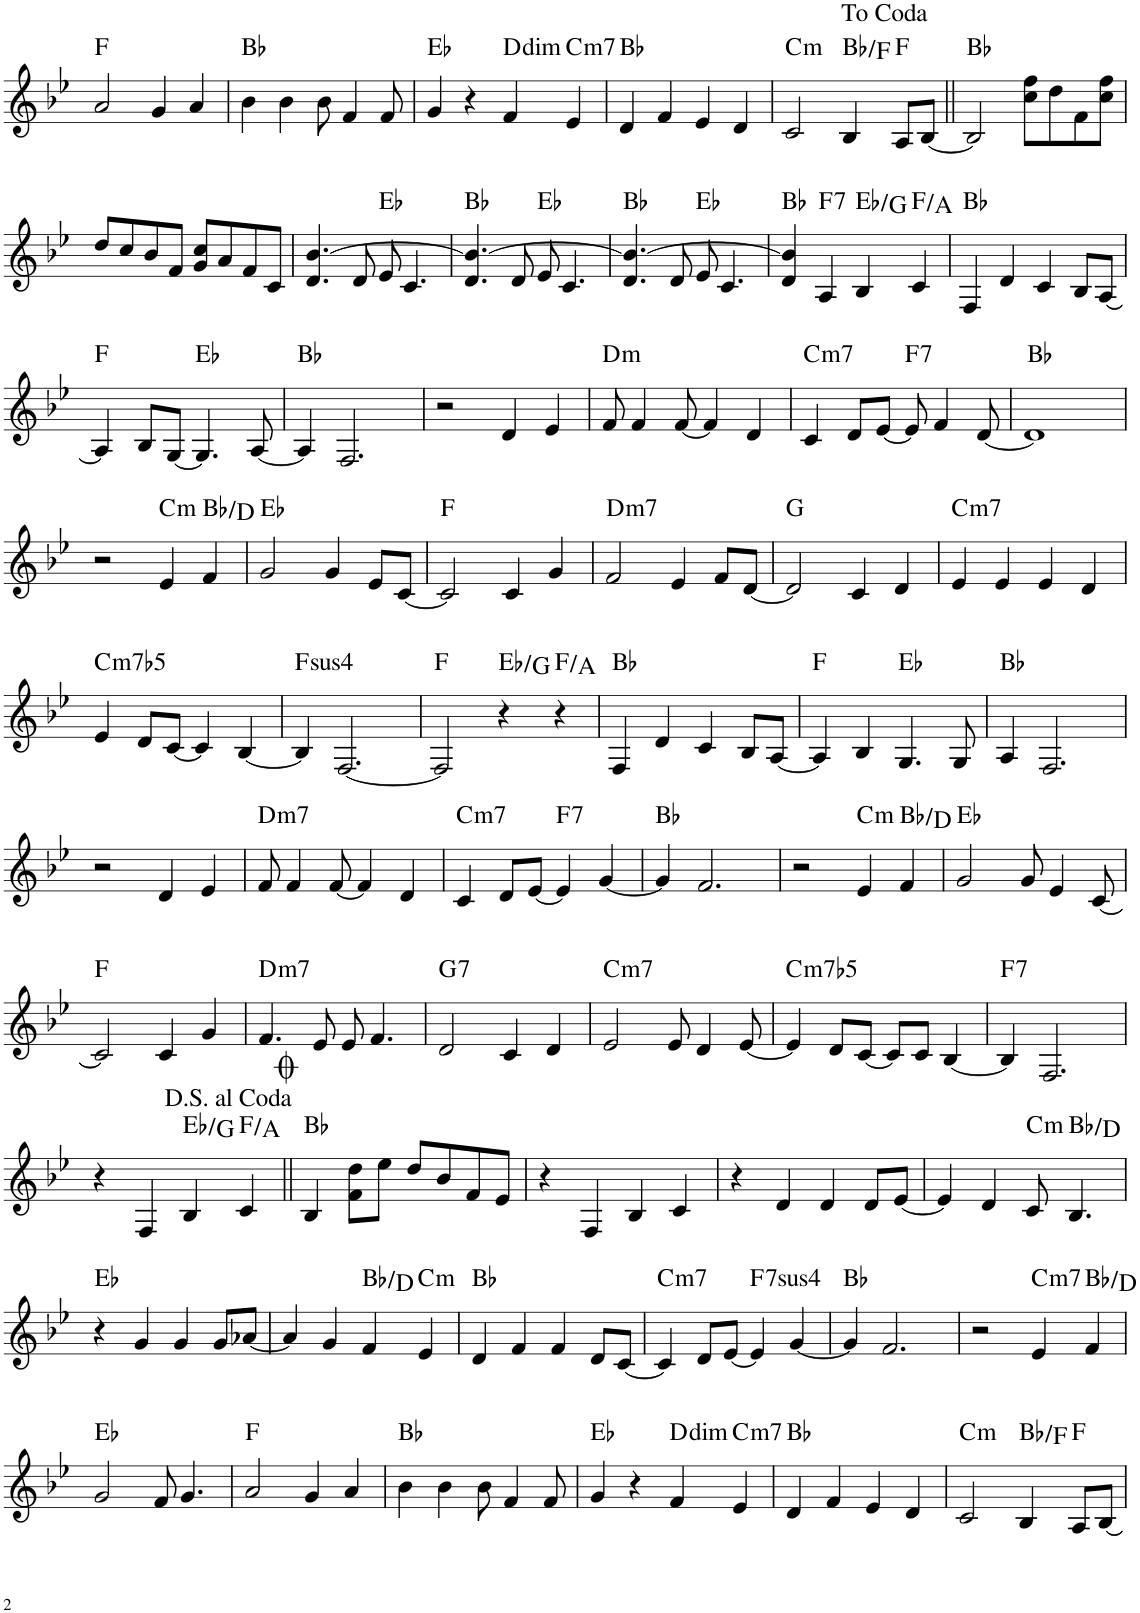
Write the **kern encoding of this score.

**kern	**harte
*part1	*part1
*staff1	*
*I"Piano	*
*I'Pno.	*
!!LO:PB:g=z
*clefG2	*
*k[b-e-]	*
*M4/4	*
=55	=55
2a/	F:maj
4g/	.
4a/	.
=56	=56
4b-\	Bb:maj
4b-\	.
8b-\	.
4f/	.
8f/	.
=57	=57
4g/	Eb:maj
4r	.
!	!LO:H:kt=dim
4f/	D:dim
!	!LO:H:kt=m7
4e-/	C:min7
=58	=58
4d/	Bb:maj
4f/	.
4e-/	.
4d/	.
=59	=59
!	!LO:H:kt=m
2c/	C:min
4B-/	Bb:maj/5
8A/L	F:maj
[8B-/J	.
=60||	=60||
2B-/]	Bb:maj
8cc\ 8ff\L	.
8dd\	.
8f\	.
8cc\ 8ff\J	.
!!LO:LB:g=z
=61	=61
8dd/L	.
8cc/	.
8b-/	.
8f/J	.
8g/ 8cc/L	.
8a/	.
8f/	.
8c/J	.
=62	=62
4.d/ [4.b-/	.
8d/	.
8e-/	Eb:maj
4.c/	.
=63	=63
4.d/ 4.b-/_	Bb:maj
8d/	.
8e-/	Eb:maj
4.c/	.
=64	=64
4.d/ 4.b-/_	Bb:maj
8d/	.
8e-/	Eb:maj
4.c/	.
=65	=65
4d/ 4b-/]	Bb:maj
!	!LO:H:kt=7
4A/	F:7
4B-/	Eb:maj/3
4c/	F:maj/3
=66	=66
4F/	Bb:maj
4d/	.
4c/	.
8B-/L	.
[8A/J	.
!!LO:LB:g=z
=67	=67
4A/]	F:maj
8B-/L	.
[8G/J	.
4.G/]	Eb:maj
[8A/	.
=68	=68
4A/]	Bb:maj
2.F/	.
=69	=69
2r	.
4d/	.
4e-/	.
=70	=70
!	!LO:H:kt=m
8f/	D:min
4f/	.
[8f/	.
4f/]	.
4d/	.
=71	=71
!	!LO:H:kt=m7
4c/	C:min7
8d/L	.
[8e-/J	.
!	!LO:H:kt=7
8e-/]	F:7
4f/	.
[8d/	.
=72	=72
1d]	Bb:maj
!!LO:LB:g=z
=73	=73
2r	.
!	!LO:H:kt=m
4e-/	C:min
4f/	Bb:maj/3
=74	=74
2g/	Eb:maj
4g/	.
8e-/L	.
[8c/J	.
=75	=75
2c/]	F:maj
4c/	.
4g/	.
=76	=76
!	!LO:H:kt=m7
2f/	D:min7
4e-/	.
8f/L	.
[8d/J	.
=77	=77
2d/]	G:maj
4c/	.
4d/	.
=78	=78
!	!LO:H:kt=m7
4e-/	C:min7
4e-/	.
4e-/	.
4d/	.
!!LO:LB:g=z
=79	=79
!	!LO:H:kt=m7b5
4e-/	C:hdim7
8d/L	.
[8c/J	.
4c/]	.
[4B-/	.
=80	=80
!	!LO:H:kt=4
4B-/]	F:sus4
[2.F/	.
=81	=81
2F/]	F:maj
4r	Eb:maj/3
4r	F:maj/3
=82	=82
4F/	Bb:maj
4d/	.
4c/	.
8B-/L	.
[8A/J	.
=83	=83
4A/]	F:maj
4B-/	.
4.G/	Eb:maj
8G/	.
=84	=84
4A/	Bb:maj
2.F/	.
!!LO:LB:g=z
=85	=85
2r	.
4d/	.
4e-/	.
=86	=86
!	!LO:H:kt=m7
8f/	D:min7
4f/	.
[8f/	.
4f/]	.
4d/	.
=87	=87
!	!LO:H:kt=m7
4c/	C:min7
8d/L	.
[8e-/J	.
!	!LO:H:kt=7
4e-/]	F:7
[4g/	.
=88	=88
4g/]	Bb:maj
2.f/	.
=89	=89
2r	.
!	!LO:H:kt=m
4e-/	C:min
4f/	Bb:maj/3
=90	=90
2g/	Eb:maj
8g/	.
4e-/	.
[8c/	.
!!LO:LB:g=z
=91	=91
2c/]	F:maj
4c/	.
4g/	.
=92	=92
!	!LO:H:kt=m7
4.f/	D:min7
8e-/	.
8e-/	.
4.f/	.
=93	=93
!	!LO:H:kt=7
2d/	G:7
4c/	.
4d/	.
=94	=94
!	!LO:H:kt=m7
2e-/	C:min7
8e-/	.
4d/	.
[8e-/	.
=95	=95
!	!LO:H:kt=m7b5
4e-/]	C:hdim7
8d/L	.
[8c/J	.
8c/L]	.
8c/J	.
[4B-/	.
=96	=96
!	!LO:H:kt=7
4B-/]	F:7
2.F/	.
!!LO:LB:g=z
=97	=97
4r	.
4F/	.
4B-/	Eb:maj/3
4c/	F:maj/3
=98||	=98||
4B-/	Bb:maj
8f\ 8dd\L	.
8ee-\J	.
8dd/L	.
8b-/	.
8f/	.
8e-/J	.
=99	=99
4r	.
4F/	.
4B-/	.
4c/	.
=100	=100
4r	.
4d/	.
4d/	.
8d/L	.
[8e-/J	.
=101	=101
4e-/]	.
4d/	.
!	!LO:H:kt=m
8c/	C:min
4.B-/	Bb:maj/3
!!LO:LB:g=z
=102	=102
4r	Eb:maj
4g/	.
4g/	.
8g/L	.
[8a-X/J	.
=103	=103
4a-/]	.
4g/	.
4f/	Bb:maj/3
!	!LO:H:kt=m
4e-/	C:min
=104	=104
4d/	Bb:maj
4f/	.
4f/	.
8d/L	.
[8c/J	.
=105	=105
!	!LO:H:kt=m7
4c/]	C:min7
8d/L	.
[8e-/J	.
!	!LO:H:kt=74
4e-/]	F:sus4(7)
[4g/	.
=106	=106
4g/]	Bb:maj
2.f/	.
=107	=107
2r	.
!	!LO:H:kt=m7
4e-/	C:min7
4f/	Bb:maj/3
!!LO:LB:g=z
=108	=108
2g/	Eb:maj
8f/	.
4.g/	.
=109	=109
2a/	F:maj
4g/	.
4a/	.
=110	=110
4b-\	Bb:maj
4b-\	.
8b-\	.
4f/	.
8f/	.
=111	=111
4g/	Eb:maj
4r	.
!	!LO:H:kt=dim
4f/	D:dim
!	!LO:H:kt=m7
4e-/	C:min7
=112	=112
4d/	Bb:maj
4f/	.
4e-/	.
4d/	.
=113	=113
!	!LO:H:kt=m
2c/	C:min
4B-/	Bb:maj/5
8A/L	F:maj
[8B-/J	.
=	=
*-	*-
